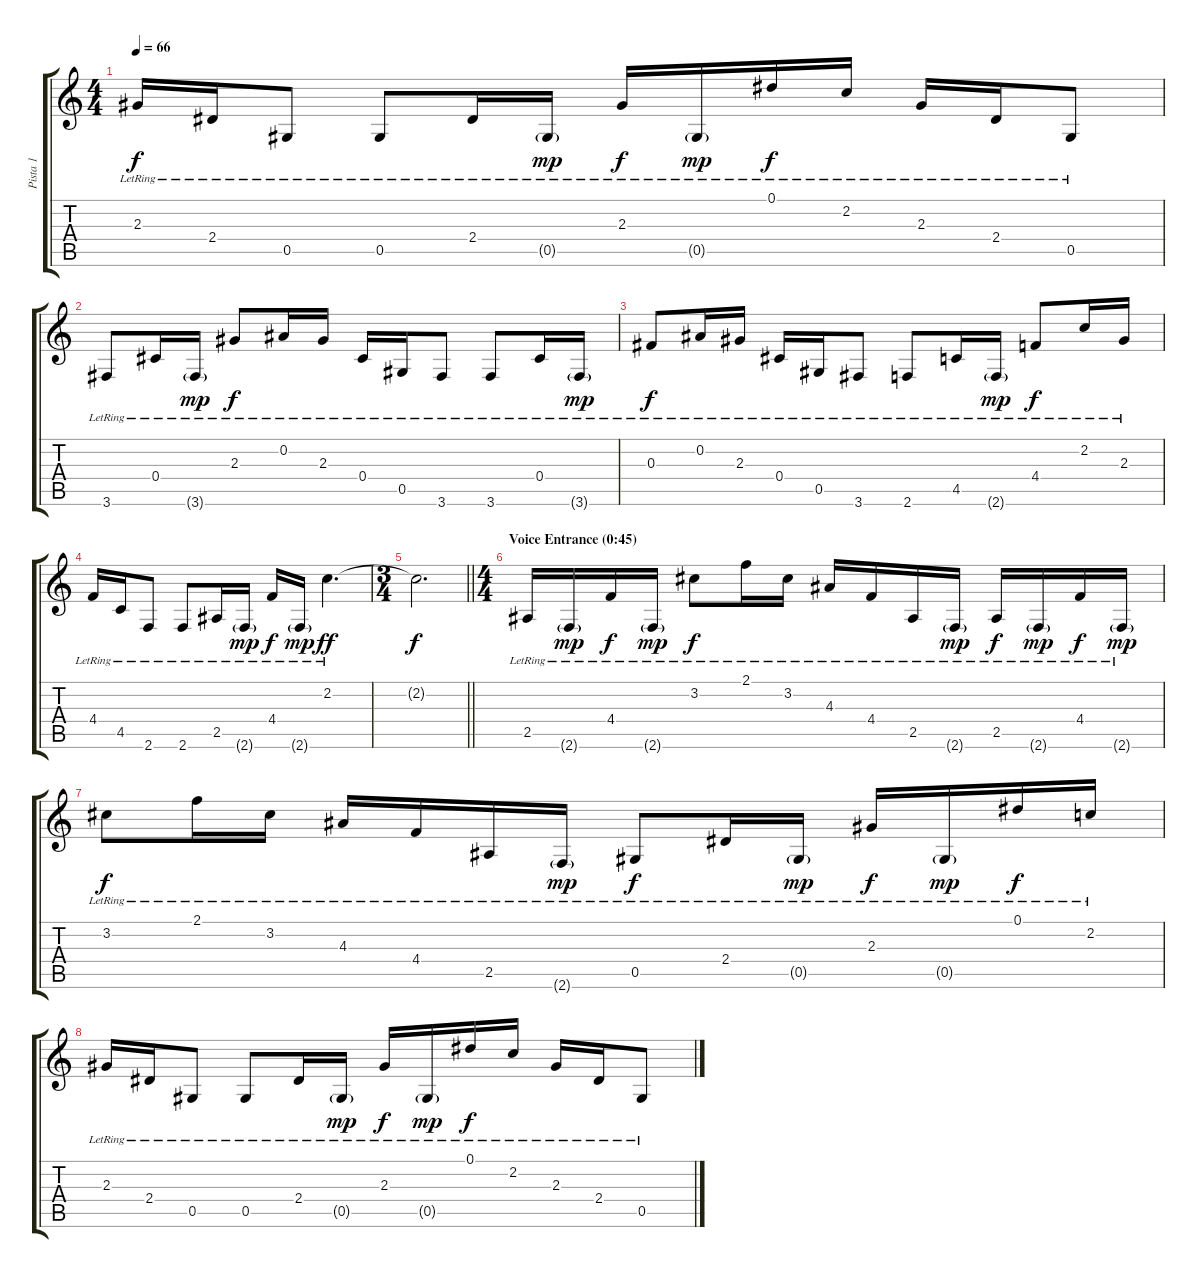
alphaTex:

\track ("Pista 1" "Pista 1") {instrument electricguitarjazz}
\staff {score tabs}
\tuning (Eb4 Bb3 Gb3 Db3 Ab2 Eb2) {hide}
\ts (4 4)
\tempo 66
\clef g2
\ks c
2.3{lr}.16{dy f} 2.4{lr}.16 0.5{lr}.8 0.5{lr}.8 2.4{lr}.16 0.5{g lr}.16{dy mp} 2.3{lr}.16{dy f} 0.5{g lr}.16{dy mp} 0.1{lr}.16{dy f} 2.2{lr}.16 2.3{lr}.16 2.4{lr}.16 0.5{lr}.8 |
3.6{lr}.8 0.4{lr}.16 3.6{g lr}.16{dy mp} 2.3{lr}.8{dy f} 0.2{lr}.16 2.3{lr}.16 0.4{lr}.16 0.5{lr}.16 3.6{lr}.8 3.6{lr}.8 0.4{lr}.16 3.6{g lr}.16{dy mp} |
0.3{lr}.8{dy f} 0.2{lr}.16 2.3{lr}.16 0.4{lr}.16 0.5{lr}.16 3.6{lr}.8 2.6{lr}.8 4.5{lr}.16 2.6{g lr}.16{dy mp} 4.4{lr}.8{dy f} 2.2{lr}.16 2.3{lr}.16 |
4.4{lr}.16 4.5{lr}.16 2.6{lr}.8 2.6{lr}.8 2.5{lr}.16 2.6{g lr}.16{dy mp} 4.4{lr}.16{dy f} 2.6{g lr}.16{dy mp} 2.2{lr}.4{d dy ff} |
\ts (3 4)
\barLineRight lightlight
2.2{t}.2{d dy f} |
\ts (4 4)
\section ("" "Voice Entrance (0:45)")
2.5{lr}.16 2.6{g lr}.16{dy mp} 4.4{lr}.16{dy f} 2.6{g lr}.16{dy mp} 3.2{lr}.8{dy f} 2.1{lr}.16 3.2{lr}.16 4.3{lr}.16 4.4{lr}.16 2.5{lr}.16 2.6{g lr}.16{dy mp} 2.5{lr}.16{dy f} 2.6{g lr}.16{dy mp} 4.4{lr}.16{dy f} 2.6{g lr}.16{dy mp} |
3.2{lr}.8{dy f} 2.1{lr}.16 3.2{lr}.16 4.3{lr}.16 4.4{lr}.16 2.5{lr}.16 2.6{g lr}.16{dy mp} 0.5{lr}.8{dy f} 2.4{lr}.16 0.5{g lr}.16{dy mp} 2.3{lr}.16{dy f} 0.5{g lr}.16{dy mp} 0.1{lr}.16{dy f} 2.2{lr}.16 |
2.3{lr}.16 2.4{lr}.16 0.5{lr}.8 0.5{lr}.8 2.4{lr}.16 0.5{g lr}.16{dy mp} 2.3{lr}.16{dy f} 0.5{g lr}.16{dy mp} 0.1{lr}.16{dy f} 2.2{lr}.16 2.3{lr}.16 2.4{lr}.16 0.5{lr}.8
